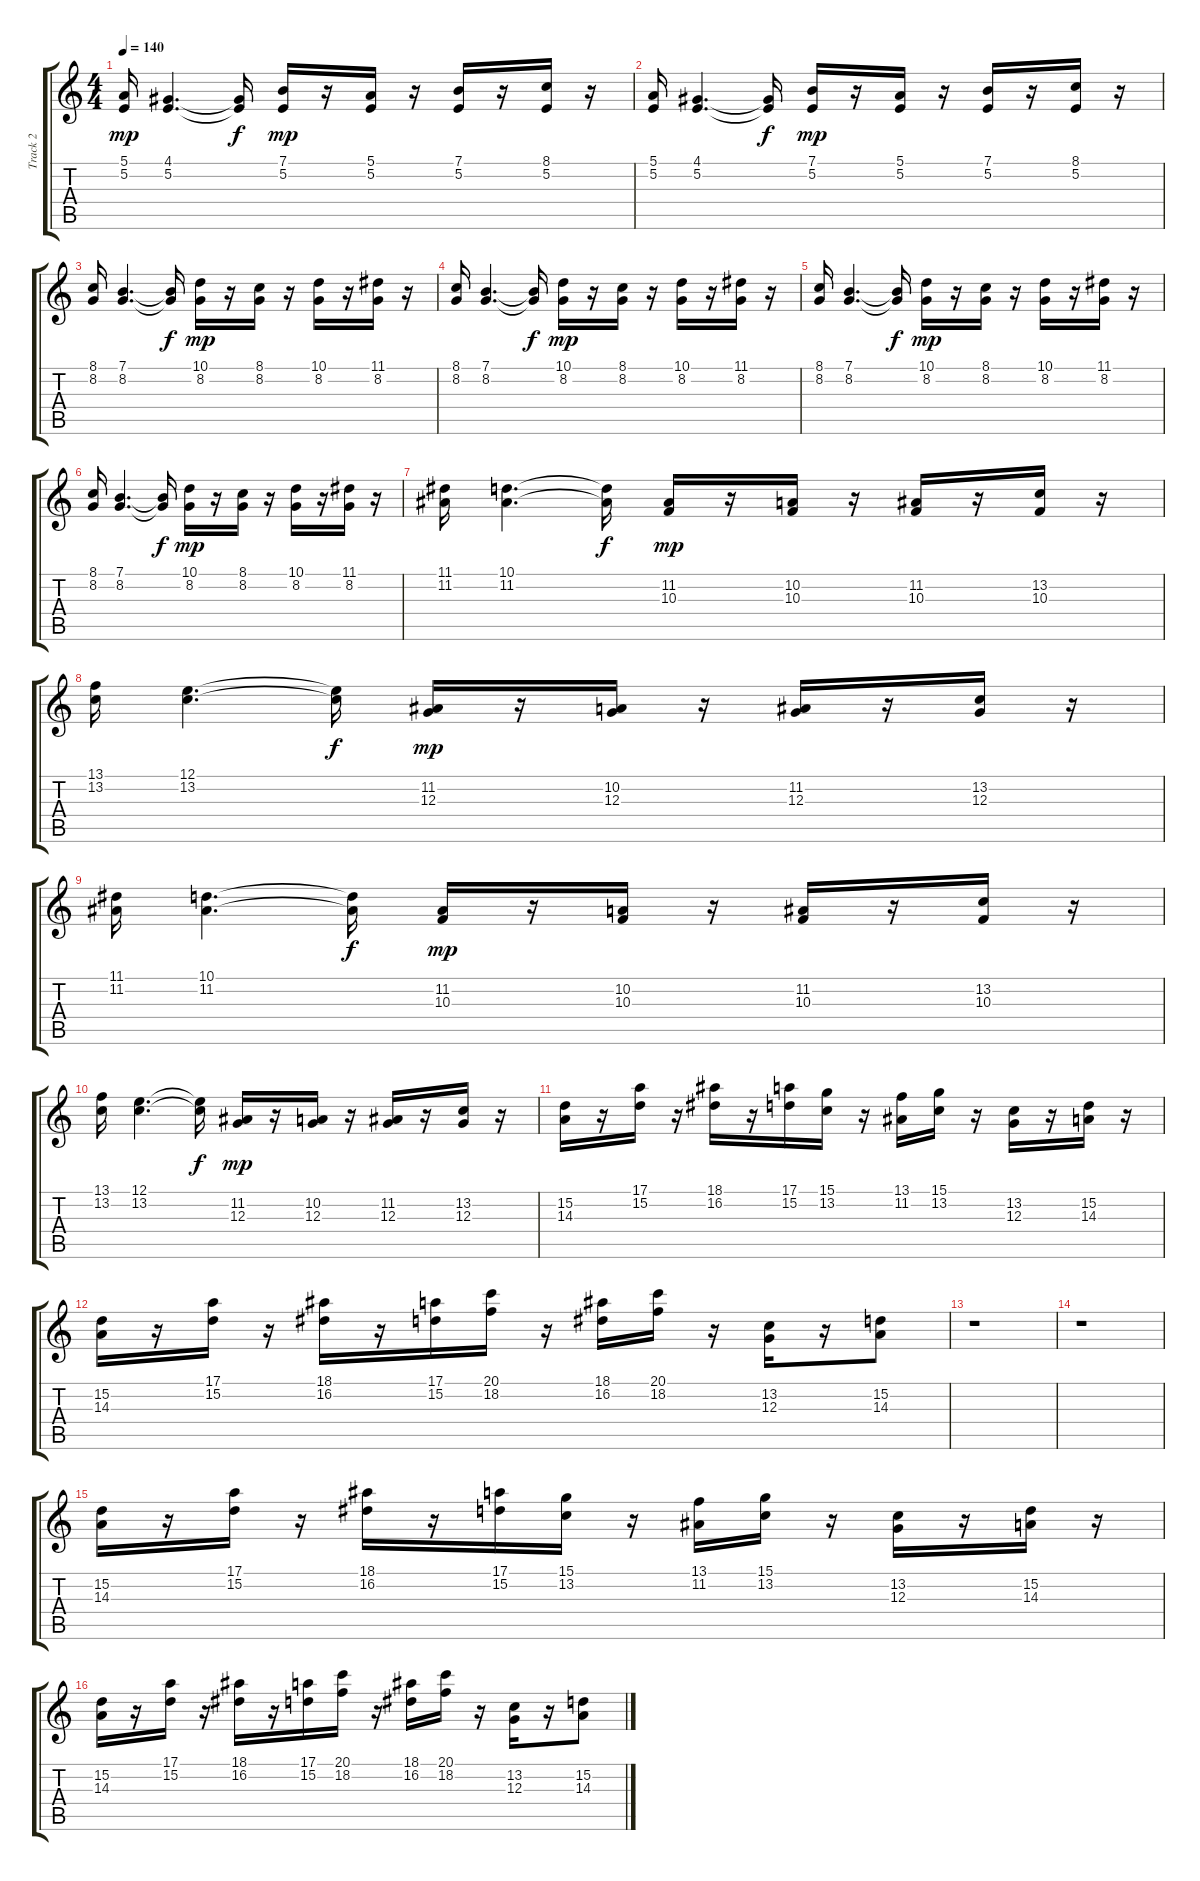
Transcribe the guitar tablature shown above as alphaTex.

\track ("Track 2" "Track 2") {instrument panflute}
\staff {score tabs}
\tuning (E4 B3 G3 D3 A2 E2) {hide}
\ts (4 4)
\tempo 140
\clef g2
\ks c
(5.1 5.2).16{dy mp} (4.1 5.2).4{d} (4.1{t} 5.2{t}).16{dy f} (7.1 5.2).16{dy mp} r.16 (5.1 5.2).16 r.16 (7.1 5.2).16 r.16 (8.1 5.2).16 r.16 |
(5.1 5.2).16 (4.1 5.2).4{d} (4.1{t} 5.2{t}).16{dy f} (7.1 5.2).16{dy mp} r.16 (5.1 5.2).16 r.16 (7.1 5.2).16 r.16 (8.1 5.2).16 r.16 |
(8.1 8.2).16 (7.1 8.2).4{d} (7.1{t} 8.2{t}).16{dy f} (10.1 8.2).16{dy mp} r.16 (8.1 8.2).16 r.16 (10.1 8.2).16 r.16 (11.1 8.2).16 r.16 |
(8.1 8.2).16 (7.1 8.2).4{d} (7.1{t} 8.2{t}).16{dy f} (10.1 8.2).16{dy mp} r.16 (8.1 8.2).16 r.16 (10.1 8.2).16 r.16 (11.1 8.2).16 r.16 |
(8.1 8.2).16 (7.1 8.2).4{d} (7.1{t} 8.2{t}).16{dy f} (10.1 8.2).16{dy mp} r.16 (8.1 8.2).16 r.16 (10.1 8.2).16 r.16 (11.1 8.2).16 r.16 |
(8.1 8.2).16 (7.1 8.2).4{d} (7.1{t} 8.2{t}).16{dy f} (10.1 8.2).16{dy mp} r.16 (8.1 8.2).16 r.16 (10.1 8.2).16 r.16 (11.1 8.2).16 r.16 |
(11.1 11.2).16 (10.1 11.2).4{d} (10.1{t} 11.2{t}).16{dy f} (11.2 10.3).16{dy mp} r.16 (10.2 10.3).16 r.16 (11.2 10.3).16 r.16 (13.2 10.3).16 r.16 |
(13.1 13.2).16 (12.1 13.2).4{d} (12.1{t} 13.2{t}).16{dy f} (11.2 12.3).16{dy mp} r.16 (10.2 12.3).16 r.16 (11.2 12.3).16 r.16 (13.2 12.3).16 r.16 |
(11.1 11.2).16 (10.1 11.2).4{d} (10.1{t} 11.2{t}).16{dy f} (11.2 10.3).16{dy mp} r.16 (10.2 10.3).16 r.16 (11.2 10.3).16 r.16 (13.2 10.3).16 r.16 |
(13.1 13.2).16 (12.1 13.2).4{d} (12.1{t} 13.2{t}).16{dy f} (11.2 12.3).16{dy mp} r.16 (10.2 12.3).16 r.16 (11.2 12.3).16 r.16 (13.2 12.3).16 r.16 |
(15.2 14.3).16 r.16 (17.1 15.2).16 r.16 (18.1 16.2).16 r.16 (17.1 15.2).16 (15.1 13.2).16 r.16 (13.1 11.2).16 (15.1 13.2).16 r.16 (13.2 12.3).16 r.16 (15.2 14.3).16 r.16 |
(15.2 14.3).16 r.16 (17.1 15.2).16 r.16 (18.1 16.2).16 r.16 (17.1 15.2).16 (20.1 18.2).16 r.16 (18.1 16.2).16 (20.1 18.2).16 r.16 (13.2 12.3).16 r.16 (15.2 14.3).8 |
r.1 |
r.1 |
(15.2 14.3).16 r.16 (17.1 15.2).16 r.16 (18.1 16.2).16 r.16 (17.1 15.2).16 (15.1 13.2).16 r.16 (13.1 11.2).16 (15.1 13.2).16 r.16 (13.2 12.3).16 r.16 (15.2 14.3).16 r.16 |
(15.2 14.3).16 r.16 (17.1 15.2).16 r.16 (18.1 16.2).16 r.16 (17.1 15.2).16 (20.1 18.2).16 r.16 (18.1 16.2).16 (20.1 18.2).16 r.16 (13.2 12.3).16 r.16 (15.2 14.3).8
